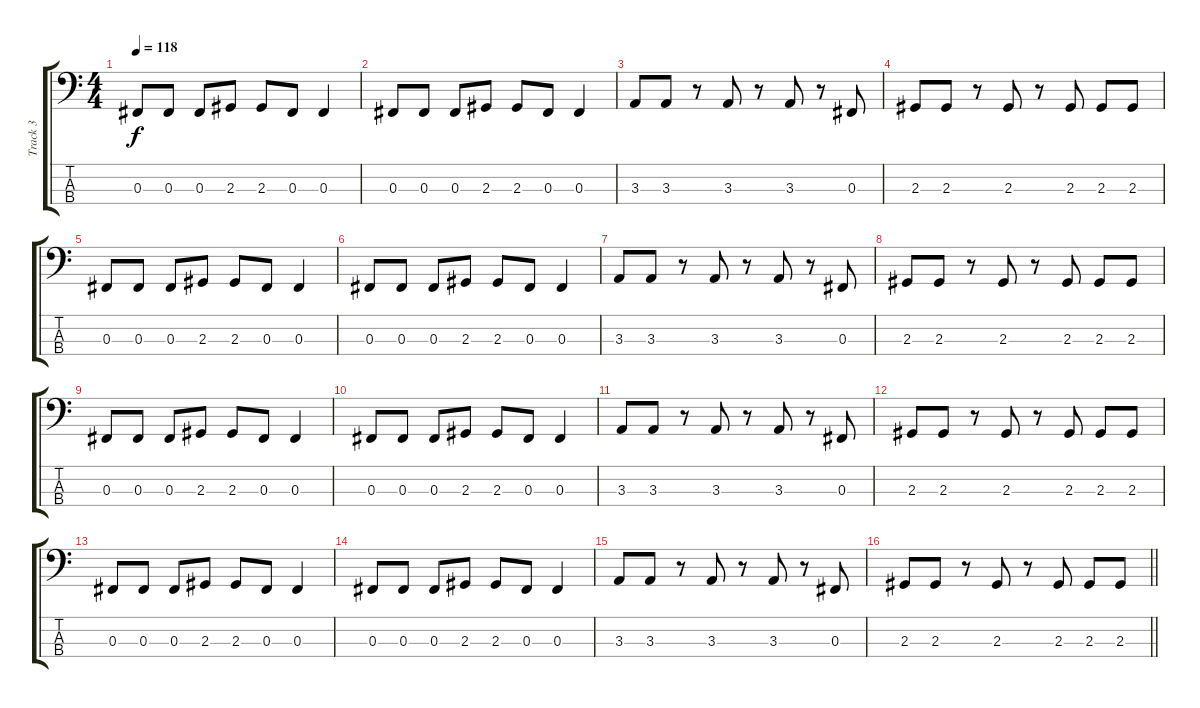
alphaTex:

\track ("Track 3" "Track 3") {instrument electricbasspick}
\staff {score tabs}
\tuning (E2 B1 Gb1 B0) {hide}
\ts (4 4)
\section ("" "")
\tempo 118
\clef f4
\ks c
0.3.8{dy f} 0.3.8 0.3.8 2.3.8 2.3.8 0.3.8 0.3.4 |
0.3.8 0.3.8 0.3.8 2.3.8 2.3.8 0.3.8 0.3.4 |
3.3.8 3.3.8 r.8 3.3.8 r.8 3.3.8 r.8 0.3.8 |
2.3.8 2.3.8 r.8 2.3.8 r.8 2.3.8 2.3.8 2.3.8 |
0.3.8 0.3.8 0.3.8 2.3.8 2.3.8 0.3.8 0.3.4 |
0.3.8 0.3.8 0.3.8 2.3.8 2.3.8 0.3.8 0.3.4 |
3.3.8 3.3.8 r.8 3.3.8 r.8 3.3.8 r.8 0.3.8 |
2.3.8 2.3.8 r.8 2.3.8 r.8 2.3.8 2.3.8 2.3.8 |
0.3.8 0.3.8 0.3.8 2.3.8 2.3.8 0.3.8 0.3.4 |
0.3.8 0.3.8 0.3.8 2.3.8 2.3.8 0.3.8 0.3.4 |
3.3.8 3.3.8 r.8 3.3.8 r.8 3.3.8 r.8 0.3.8 |
2.3.8 2.3.8 r.8 2.3.8 r.8 2.3.8 2.3.8 2.3.8 |
0.3.8 0.3.8 0.3.8 2.3.8 2.3.8 0.3.8 0.3.4 |
0.3.8 0.3.8 0.3.8 2.3.8 2.3.8 0.3.8 0.3.4 |
3.3.8 3.3.8 r.8 3.3.8 r.8 3.3.8 r.8 0.3.8 |
\barLineRight lightlight
2.3.8 2.3.8 r.8 2.3.8 r.8 2.3.8 2.3.8 2.3.8
